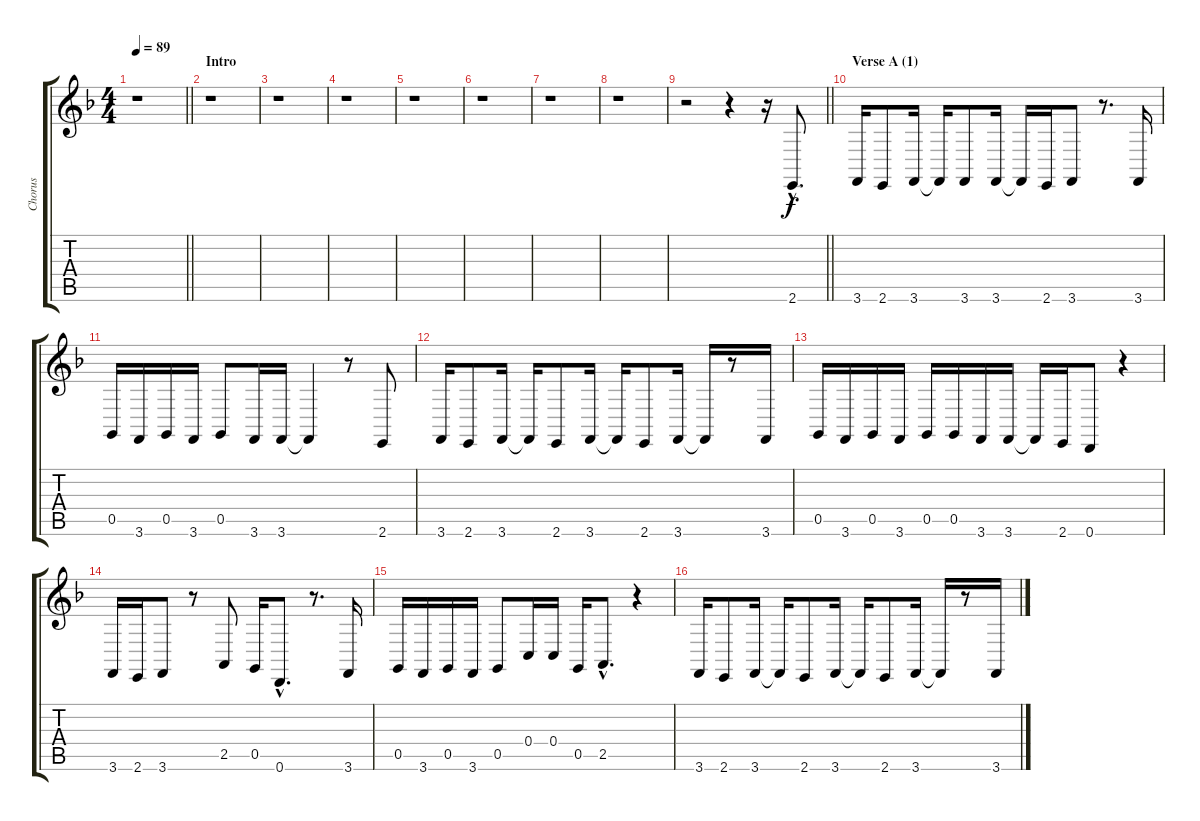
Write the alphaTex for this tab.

\track ("Chorus" "Chorus") {instrument sopranosax}
\staff {score tabs}
\tuning (D4 A3 F3 C3 G2 D2) {hide}
\ts (4 4)
\tempo 89
\clef g2
\barLineRight lightlight
\ks dminor
r.1{dy f instrument sopranosax} |
\section ("" "Intro")
r.1 |
r.1 |
r.1 |
r.1 |
r.1 |
r.1 |
r.1 |
\barLineRight lightlight
r.2 r.4 r.16 2.6{hac}.8{d} |
\section ("" "Verse A (1)")
3.6.16 2.6.8 3.6.16 3.6{t}.16 3.6.8 3.6.16 3.6{t}.16 2.6.16 3.6.8 r.8{d} 3.6.16 |
0.5.16 3.6.16 0.5.16 3.6.16 0.5.8 3.6.16 3.6.16 3.6{t}.4 r.8 2.6.8 |
3.6.16 2.6.8 3.6.16 3.6{t}.16 2.6.8 3.6.16 3.6{t}.16 2.6.8 3.6.16 3.6{t}.16 r.8 3.6.16 |
0.5.16 3.6.16 0.5.16 3.6.16 0.5.16 0.5.16 3.6.16 3.6.16 3.6{t}.16 2.6.16 0.6.8 r.4 |
3.6.16 2.6.16 3.6.8 r.8 2.5.8 0.5.16 0.6{hac}.8{d} r.8{d} 3.6.16 |
0.5.16 3.6.16 0.5.16 3.6.16 0.5.8 0.4.16 0.4.16 0.5.16 2.5{hac}.8{d} r.4 |
3.6.16 2.6.8 3.6.16 3.6{t}.16 2.6.8 3.6.16 3.6{t}.16 2.6.8 3.6.16 3.6{t}.16 r.8 3.6.16
